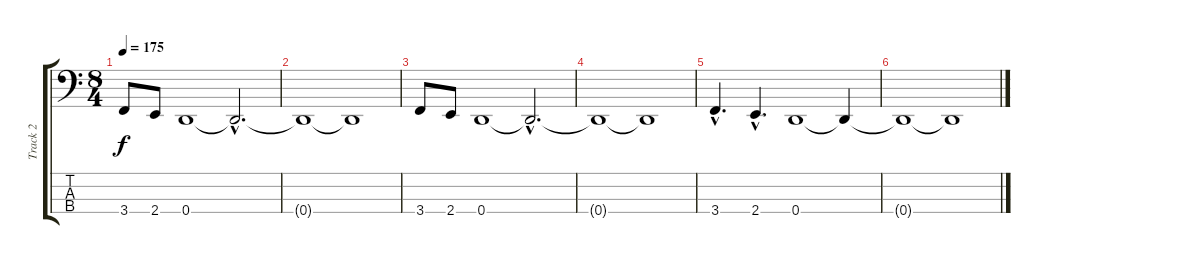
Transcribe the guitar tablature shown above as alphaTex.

\track ("Track 2" "Track 2") {instrument electricbassfinger}
\staff {score tabs}
\tuning (F2 C2 G1 D1) {hide}
\ts (8 4)
\tempo 175
\clef f4
\ks c
3.4.8{dy f} 2.4.8 0.4.1 0.4{hac t}.2{d} |
0.4{t}.1 0.4{t}.1 |
3.4.8 2.4.8 0.4.1 0.4{hac t}.2{d} |
0.4{t}.1 0.4{t}.1 |
3.4{hac}.4{d} 2.4{hac}.4{d} 0.4.1 0.4{t}.4 |
0.4{t}.1 0.4{t}.1
